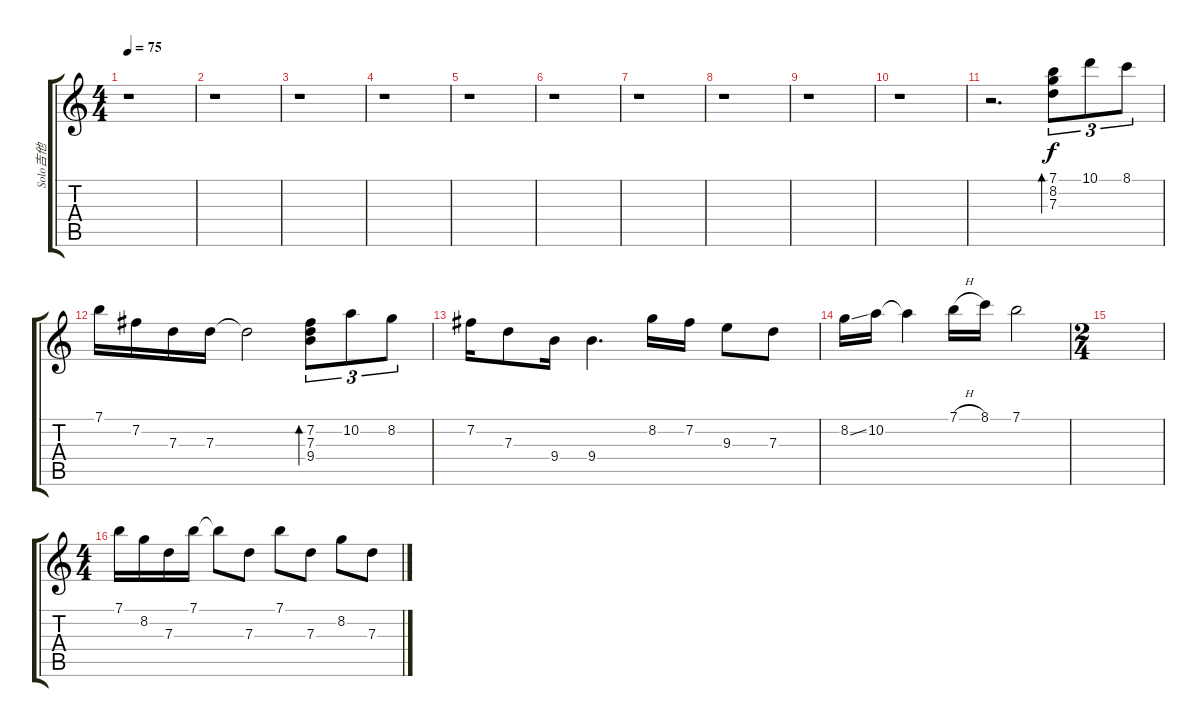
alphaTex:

\track ("Solo吉他" "Solo吉他") {instrument electricguitarclean}
\staff {score tabs}
\tuning (E4 B3 G3 D3 A2 E2) {hide}
\ts (4 4)
\tempo 75
\clef g2
\ks c
r.1{dy f} |
r.1 |
r.1 |
r.1 |
r.1 |
r.1 |
r.1 |
r.1 |
r.1 |
r.1 |
r.2{d} (7.1 8.2 7.3).8{tu (3 2) bd 120 volume 15} 10.1.8{tu (3 2)} 8.1.8{tu (3 2)} |
7.1.16 7.2.16 7.3.16 7.3.16 7.3{t}.2 (7.2 7.3 9.4).8{tu (3 2) bd 120} 10.2.8{tu (3 2)} 8.2.8{tu (3 2)} |
7.2.16 7.3.8 9.4.16 9.4.4{d} 8.2.16 7.2.16 9.3.8 7.3.8 |
8.2{ss}.16 10.2.16 10.2{t}.4 7.1{h}.16 8.1.16 7.1.2 |
\ts (2 4)
|
\ts (4 4)
7.1.16{volume 7} 8.2.16 7.3.16 7.1.16 7.1{t}.8 7.3.8 7.1.8 7.3.8 8.2.8 7.3.8
